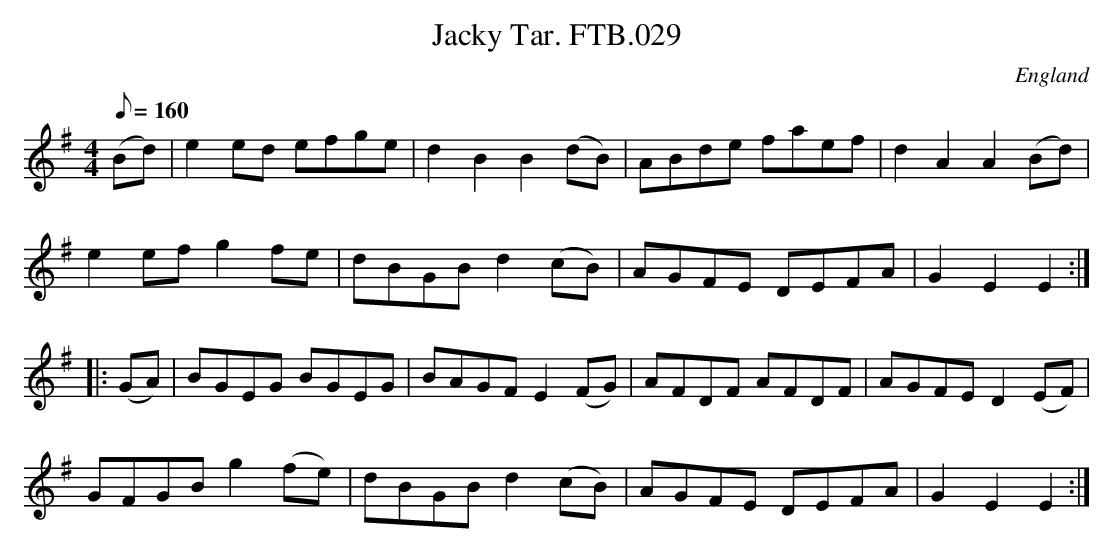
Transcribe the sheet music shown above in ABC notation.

X:1
T:Jacky Tar. FTB.029
M:4/4
Q:160
O:England
K:G major
(Bd)|e2ed efge|d2B2B2(dB)|ABde faef|d2A2A2(Bd)|
e2efg2fe|dBGBd2(cB)|AGFE DEFA|G2E2E2:|
|:(GA)|BGEG BGEG|BAGFE2(FG)|AFDF AFDF|AGFED2(EF)|
GFGBg2(fe)|dBGBd2(cB)|AGFE DEFA|G2E2E2:|
